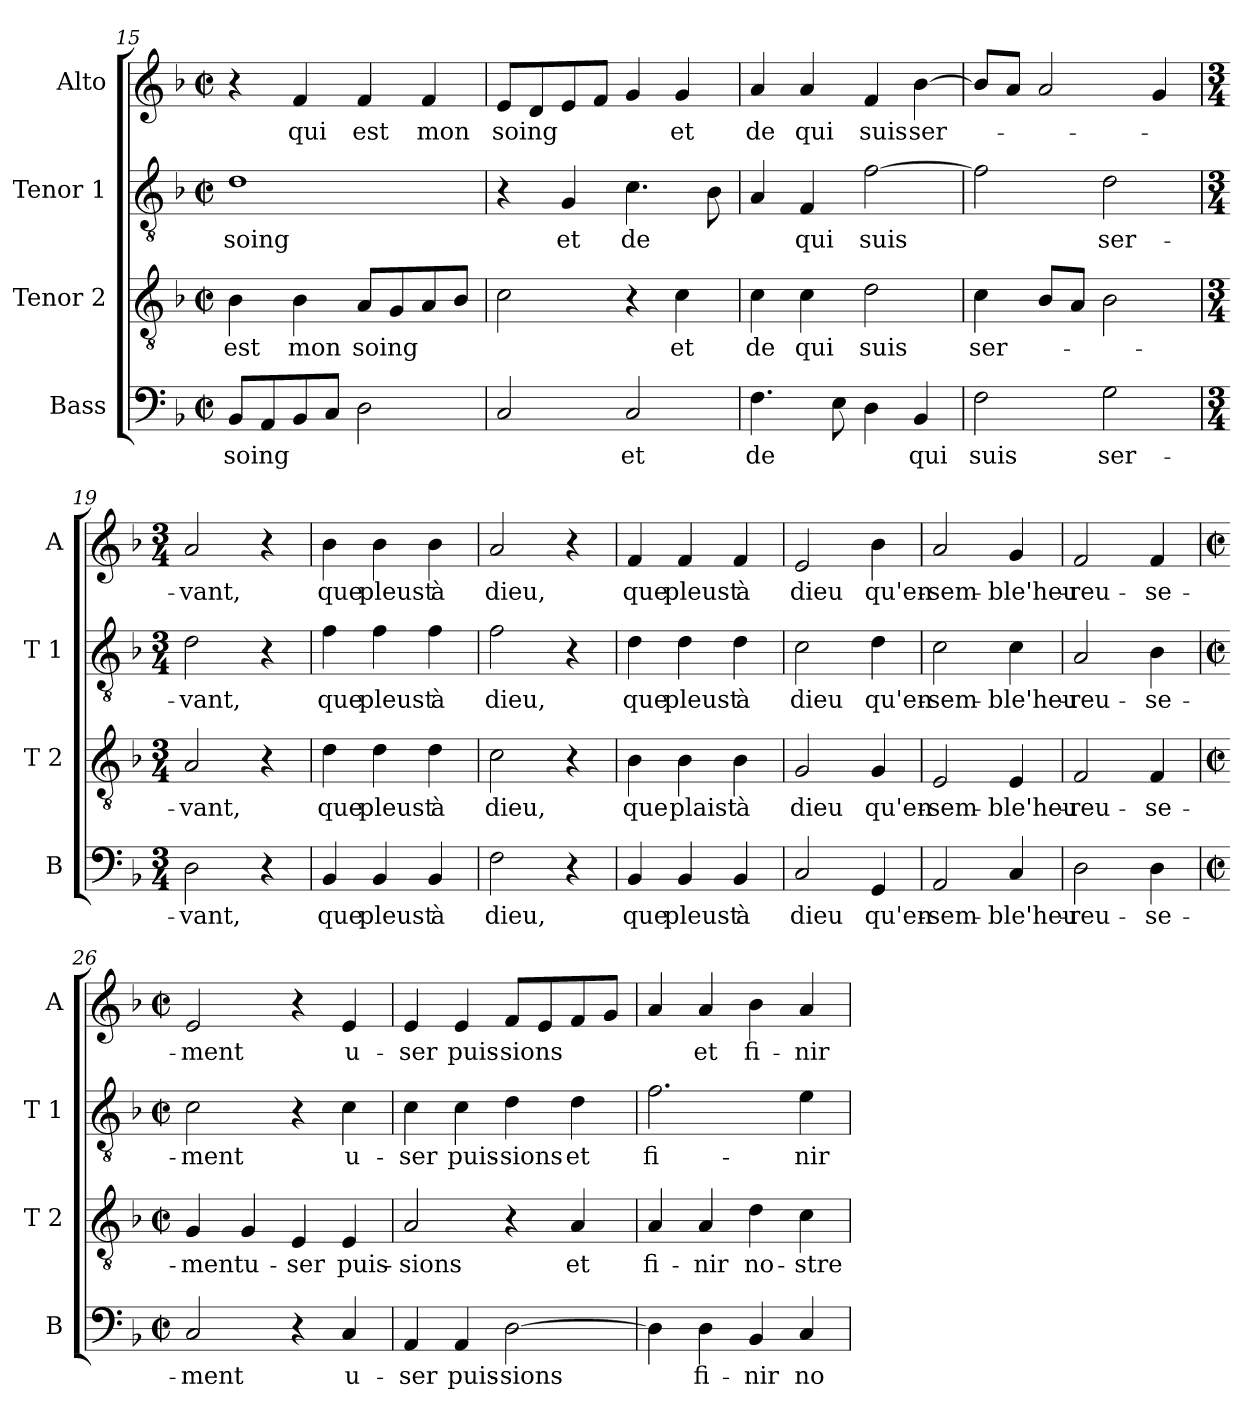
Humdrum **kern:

**kern	**text	**kern	**text	**kern	**text	**kern	**text
*part4	*part4	*part3	*part3	*part2	*part2	*part1	*part1
*staff4	*staff4	*staff3	*staff3	*staff2	*staff2	*staff1	*staff1
*I"Bass	*	*I"Tenor 2	*	*I"Tenor 1	*	*I"Alto	*
*I'B	*	*I'T 2	*	*I'T 1	*	*I'A	*
*clefF4	*	*clefGv2	*	*clefGv2	*	*clefG2	*
*k[b-]	*	*k[b-]	*	*k[b-]	*	*k[b-]	*
*F:	*	*F:	*	*F:	*	*F:	*
*M2/2	*	*M2/2	*	*M2/2	*	*M2/2	*
*met(c|)	*	*met(c|)	*	*met(c|)	*	*met(c|)	*
=15	=15	=15	=15	=15	=15	=15	=15
!	!LO:LY:b	!	!LO:LY:b	!	!LO:LY:b	!	!
8BB-/L	soing	4B-\	est	1d	soing	4r	.
8AA/	.	.	.	.	.	.	.
!	!	!	!LO:LY:b	!	!	!	!LO:LY:b
8BB-/	.	4B-\	mon	.	.	4f/	qui
8C/J	.	.	.	.	.	.	.
!	!	!	!LO:LY:b	!	!	!	!LO:LY:b
2D\	.	8A/L	soing	.	.	4f/	est
.	.	8G/	.	.	.	.	.
!	!	!	!	!	!	!	!LO:LY:b
.	.	8A/	.	.	.	4f/	mon
.	.	8B-/J	.	.	.	.	.
!!LO:LB:g=z
=16	=16	=16	=16	=16	=16	=16	=16
!	!	!	!	!	!	!	!LO:LY:b
2C/	.	2c\	.	4r	.	8e/L	soing
.	.	.	.	.	.	8d/	.
!	!	!	!	!	!LO:LY:b	!	!
.	.	.	.	4G/	et	8e/	.
.	.	.	.	.	.	8f/J	.
!	!LO:LY:b	!	!	!	!LO:LY:b	!	!
2C/	et	4r	.	4.c\	de	4g/	.
!	!	!	!LO:LY:b	!	!	!	!LO:LY:b
.	.	4c\	et	.	.	4g/	et
.	.	.	.	8B-\	.	.	.
=17	=17	=17	=17	=17	=17	=17	=17
!	!LO:LY:b	!	!LO:LY:b	!	!	!	!LO:LY:b
4.F\	de	4c\	de	4A/	.	4a/	de
!	!	!	!LO:LY:b	!	!LO:LY:b	!	!LO:LY:b
.	.	4c\	qui	4F/	qui	4a/	qui
8E\	.	.	.	.	.	.	.
!	!	!	!LO:LY:b	!	!LO:LY:b	!	!LO:LY:b
4D\	.	2d\	suis	[2f\	suis	4f/	suis
!	!LO:LY:b	!	!	!	!	!	!LO:LY:b
4BB-/	qui	.	.	.	.	[4b-\	ser-
=18	=18	=18	=18	=18	=18	=18	=18
!	!LO:LY:b	!	!LO:LY:b	!	!	!	!
2F\	suis	4c\	ser-	2f\]	.	8b-/L]	.
.	.	.	.	.	.	8a/J	.
.	.	8B-/L	.	.	.	2a/	.
.	.	8A/J	.	.	.	.	.
!	!LO:LY:b	!	!	!	!LO:LY:b	!	!
2G\	ser-	2B-\	.	2d\	ser-	.	.
.	.	.	.	.	.	4g/	.
=19	=19	=19	=19	=19	=19	=19	=19
*M3/4	*	*M3/4	*	*M3/4	*	*M3/4	*
!	!LO:LY:b	!	!LO:LY:b	!	!LO:LY:b	!	!LO:LY:b
2D\	-vant,	2A/	-vant,	2d\	-vant,	2a/	-vant,
4r	.	4r	.	4r	.	4r	.
=20	=20	=20	=20	=20	=20	=20	=20
!	!LO:LY:b	!	!LO:LY:b	!	!LO:LY:b	!	!LO:LY:b
4BB-/	que	4d\	que	4f\	que	4b-\	que
!	!LO:LY:b	!	!LO:LY:b	!	!LO:LY:b	!	!LO:LY:b
4BB-/	pleust	4d\	pleust	4f\	pleust	4b-\	pleust
!	!LO:LY:b	!	!LO:LY:b	!	!LO:LY:b	!	!LO:LY:b
4BB-/	à	4d\	à	4f\	à	4b-\	à
!!LO:LB:g=z
=21	=21	=21	=21	=21	=21	=21	=21
!	!LO:LY:b	!	!LO:LY:b	!	!LO:LY:b	!	!LO:LY:b
2F\	dieu,	2c\	dieu,	2f\	dieu,	2a/	dieu,
4r	.	4r	.	4r	.	4r	.
=22	=22	=22	=22	=22	=22	=22	=22
!	!LO:LY:b	!	!LO:LY:b	!	!LO:LY:b	!	!LO:LY:b
4BB-/	que	4B-\	que	4d\	que	4f/	que
!	!LO:LY:b	!	!LO:LY:b	!	!LO:LY:b	!	!LO:LY:b
4BB-/	pleust	4B-\	plaist	4d\	pleust	4f/	pleust
!	!LO:LY:b	!	!LO:LY:b	!	!LO:LY:b	!	!LO:LY:b
4BB-/	à	4B-\	à	4d\	à	4f/	à
=23	=23	=23	=23	=23	=23	=23	=23
!	!LO:LY:b	!	!LO:LY:b	!	!LO:LY:b	!	!LO:LY:b
2C/	dieu	2G/	dieu	2c\	dieu	2e/	dieu
!	!LO:LY:b	!	!LO:LY:b	!	!LO:LY:b	!	!LO:LY:b
4GG/	qu'en-	4G/	qu'en-	4d\	qu'en-	4b-\	qu'en-
=24	=24	=24	=24	=24	=24	=24	=24
!	!LO:LY:b	!	!LO:LY:b	!	!LO:LY:b	!	!LO:LY:b
2AA/	-sem-	2E/	-sem-	2c\	-sem-	2a/	-sem-
!	!LO:LY:b	!	!LO:LY:b	!	!LO:LY:b	!	!LO:LY:b
4C/	-ble'heu-	4E/	-ble'heu-	4c\	-ble'heu-	4g/	-ble'heu-
=25	=25	=25	=25	=25	=25	=25	=25
!	!LO:LY:b	!	!LO:LY:b	!	!LO:LY:b	!	!LO:LY:b
2D\	-reu-	2F/	-reu-	2A/	-reu-	2f/	-reu-
!	!LO:LY:b	!	!LO:LY:b	!	!LO:LY:b	!	!LO:LY:b
4D\	-se-	4F/	-se-	4B-\	-se-	4f/	-se-
=26	=26	=26	=26	=26	=26	=26	=26
*M2/2	*	*M2/2	*	*M2/2	*	*M2/2	*
*met(c|)	*	*met(c|)	*	*met(c|)	*	*met(c|)	*
!	!LO:LY:b	!	!LO:LY:b	!	!LO:LY:b	!	!LO:LY:b
2C/	-ment	4G/	-ment	2c\	-ment	2e/	-ment
!	!	!	!LO:LY:b	!	!	!	!
.	.	4G/	u-	.	.	.	.
!	!	!	!LO:LY:b	!	!	!	!
4r	.	4E/	-ser	4r	.	4r	.
!	!LO:LY:b	!	!LO:LY:b	!	!LO:LY:b	!	!LO:LY:b
4C/	u-	4E/	puis-	4c\	u-	4e/	u-
!!LO:PB:g=z
=27	=27	=27	=27	=27	=27	=27	=27
!	!LO:LY:b	!	!LO:LY:b	!	!LO:LY:b	!	!LO:LY:b
4AA/	-ser	2A/	-sions	4c\	-ser	4e/	-ser
!	!LO:LY:b	!	!	!	!LO:LY:b	!	!LO:LY:b
4AA/	puis-	.	.	4c\	puis-	4e/	puis-
!	!LO:LY:b	!	!	!	!LO:LY:b	!	!LO:LY:b
[2D\	-sions	4r	.	4d\	-sions	8f/L	-sions
.	.	.	.	.	.	8e/	.
!	!	!	!LO:LY:b	!	!LO:LY:b	!	!
.	.	4A/	et	4d\	et	8f/	.
.	.	.	.	.	.	8g/J	.
=28	=28	=28	=28	=28	=28	=28	=28
!	!	!	!LO:LY:b	!	!LO:LY:b	!	!
4D\]	.	4A/	fi-	2.f\	fi-	4a/	.
!	!LO:LY:b	!	!LO:LY:b	!	!	!	!LO:LY:b
4D\	fi-	4A/	-nir	.	.	4a/	et
!	!LO:LY:b	!	!LO:LY:b	!	!	!	!LO:LY:b
4BB-/	-nir	4d\	no-	.	.	4b-\	fi-
!	!LO:LY:b	!	!LO:LY:b	!	!LO:LY:b	!	!LO:LY:b
4C/	no-	4c\	-stre	4e\	-nir	4a/	-nir
=	=	=	=	=	=	=	=
*-	*-	*-	*-	*-	*-	*-	*-
